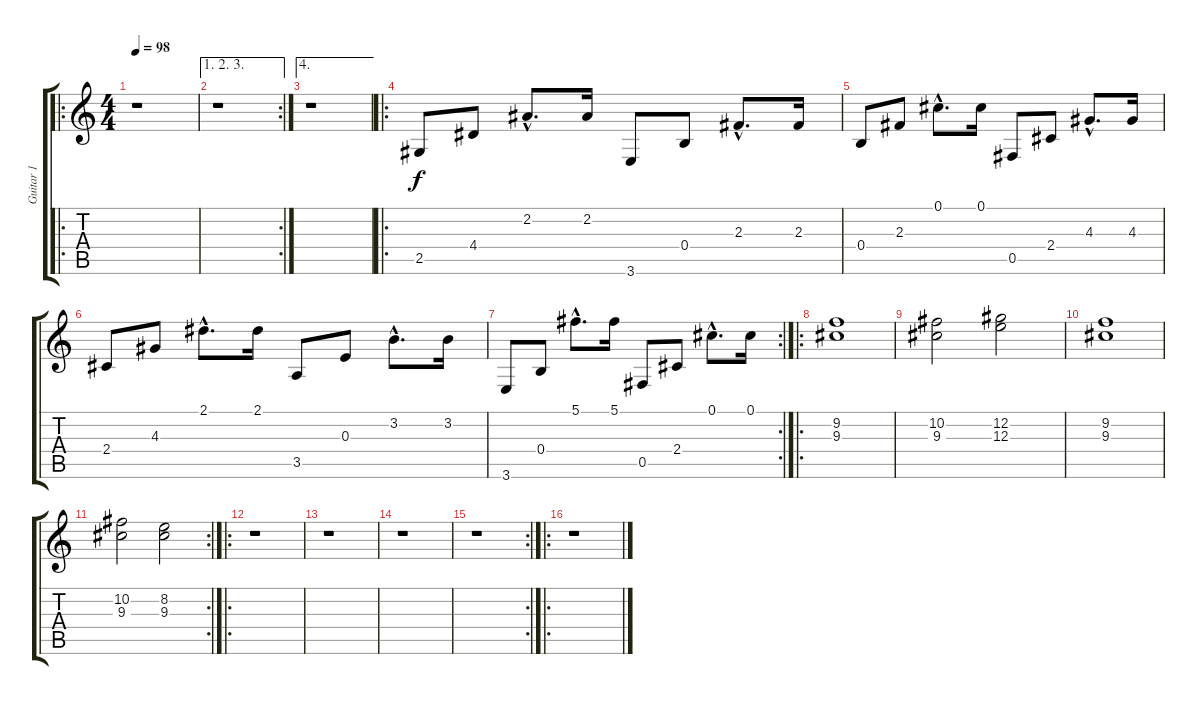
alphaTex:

\track ("Guitar 1" "Guitar 1") {instrument electricguitarclean}
\staff {score tabs}
\tuning (Db4 Ab3 E3 B2 Gb2 Db2) {hide}
\ro
\ts (4 4)
\tempo 98
\clef g2
\ks c
r.1{dy f} |
\ae (1 2 3)
\rc 2
r.1 |
\ae 4
r.1 |
\ro
2.5.8 4.4.8 2.2{hac}.8{d} 2.2.16 3.6.8 0.4.8 2.3{hac}.8{d} 2.3.16 |
0.4.8 2.3.8 0.1{hac}.8{d} 0.1.16 0.5.8 2.4.8 4.3{hac}.8{d} 4.3.16 |
2.4.8 4.3.8 2.1{hac}.8{d} 2.1.16 3.5.8 0.3.8 3.2{hac}.8{d} 3.2.16 |
\rc 2
3.6.8 0.4.8 5.1{hac}.8{d} 5.1.16 0.5.8 2.4.8 0.1{hac}.8{d} 0.1.16 |
\ro
(9.2 9.3).1 |
(10.2 9.3).2 (12.2 12.3).2 |
(9.2 9.3).1 |
\rc 2
(10.2 9.3).2 (8.2 9.3).2 |
\ro
r.1 |
r.1 |
r.1 |
\rc 2
r.1 |
\ro
r.1
